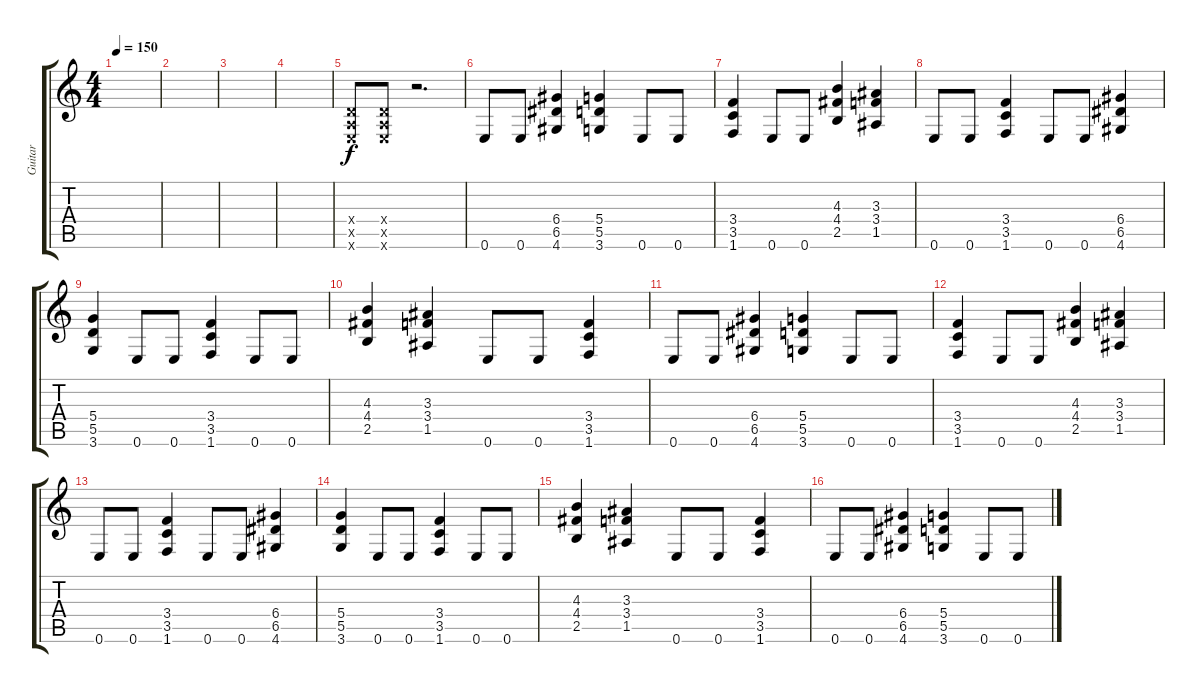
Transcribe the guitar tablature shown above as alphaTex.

\track ("Guitar" "Guitar") {instrument distortionguitar}
\staff {score tabs}
\tuning (E4 B3 G3 D3 A2 E2) {hide}
\ts (4 4)
\tempo 150
\clef g2
\ks c
|
|
|
|
(0.4{x} 0.5{x} 0.6{x}).8 (0.4{x} 0.5{x} 0.6{x}).8 r.2{d} |
0.6.8 0.6.8 (6.4 6.5 4.6).4 (5.4 5.5 3.6).4 0.6.8 0.6.8 |
(3.4 3.5 1.6).4 0.6.8 0.6.8 (4.3 4.4 2.5).4 (3.3 3.4 1.5).4 |
0.6.8 0.6.8 (3.4 3.5 1.6).4 0.6.8 0.6.8 (6.4 6.5 4.6).4 |
(5.4 5.5 3.6).4 0.6.8 0.6.8 (3.4 3.5 1.6).4 0.6.8 0.6.8 |
(4.3 4.4 2.5).4 (3.3 3.4 1.5).4 0.6.8 0.6.8 (3.4 3.5 1.6).4 |
0.6.8 0.6.8 (6.4 6.5 4.6).4 (5.4 5.5 3.6).4 0.6.8 0.6.8 |
(3.4 3.5 1.6).4 0.6.8 0.6.8 (4.3 4.4 2.5).4 (3.3 3.4 1.5).4 |
0.6.8 0.6.8 (3.4 3.5 1.6).4 0.6.8 0.6.8 (6.4 6.5 4.6).4 |
(5.4 5.5 3.6).4 0.6.8 0.6.8 (3.4 3.5 1.6).4 0.6.8 0.6.8 |
(4.3 4.4 2.5).4 (3.3 3.4 1.5).4 0.6.8 0.6.8 (3.4 3.5 1.6).4 |
0.6.8 0.6.8 (6.4 6.5 4.6).4 (5.4 5.5 3.6).4 0.6.8 0.6.8
